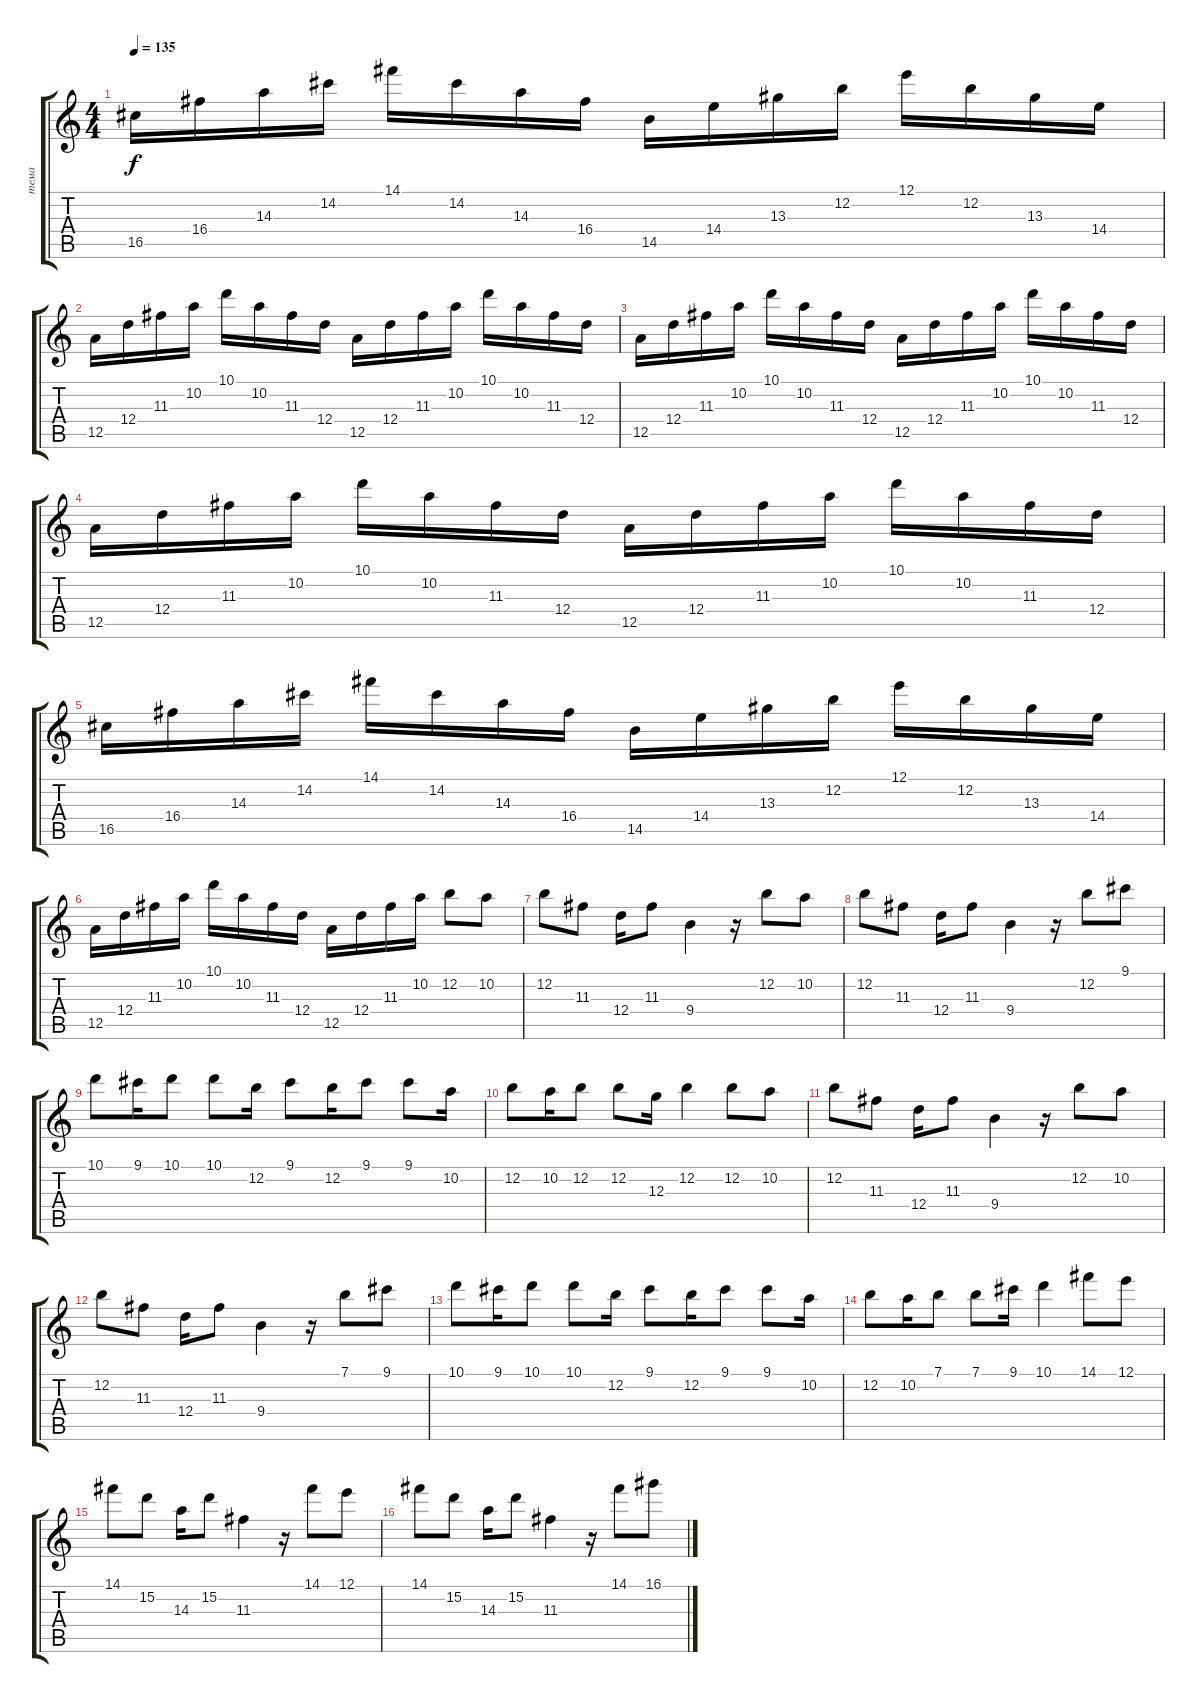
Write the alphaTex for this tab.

\track ("тема" "тема") {instrument overdrivenguitar}
\staff {score tabs}
\tuning (E4 B3 G3 D3 A2 E2) {hide}
\ts (4 4)
\tempo 135
\clef g2
\ks c
16.5.16{dy f} 16.4.16 14.3.16 14.2.16 14.1.16 14.2.16 14.3.16 16.4.16 14.5.16 14.4.16 13.3.16 12.2.16 12.1.16 12.2.16 13.3.16 14.4.16 |
12.5.16 12.4.16 11.3.16 10.2.16 10.1.16 10.2.16 11.3.16 12.4.16 12.5.16 12.4.16 11.3.16 10.2.16 10.1.16 10.2.16 11.3.16 12.4.16 |
12.5.16 12.4.16 11.3.16 10.2.16 10.1.16 10.2.16 11.3.16 12.4.16 12.5.16 12.4.16 11.3.16 10.2.16 10.1.16 10.2.16 11.3.16 12.4.16 |
12.5.16 12.4.16 11.3.16 10.2.16 10.1.16 10.2.16 11.3.16 12.4.16 12.5.16 12.4.16 11.3.16 10.2.16 10.1.16 10.2.16 11.3.16 12.4.16 |
16.5.16 16.4.16 14.3.16 14.2.16 14.1.16 14.2.16 14.3.16 16.4.16 14.5.16 14.4.16 13.3.16 12.2.16 12.1.16 12.2.16 13.3.16 14.4.16 |
12.5.16 12.4.16 11.3.16 10.2.16 10.1.16 10.2.16 11.3.16 12.4.16 12.5.16 12.4.16 11.3.16 10.2.16 12.2.8 10.2.8 |
12.2.8 11.3.8 12.4.16 11.3.8 9.4.4 r.16 12.2.8 10.2.8 |
12.2.8 11.3.8 12.4.16 11.3.8 9.4.4 r.16 12.2.8 9.1.8 |
10.1.8 9.1.16 10.1.8 10.1.8 12.2.16 9.1.8 12.2.16 9.1.8 9.1.8 10.2.16 |
12.2.8 10.2.16 12.2.8 12.2.8 12.3.16 12.2.4 12.2.8 10.2.8 |
12.2.8 11.3.8 12.4.16 11.3.8 9.4.4 r.16 12.2.8 10.2.8 |
12.2.8 11.3.8 12.4.16 11.3.8 9.4.4 r.16 7.1.8 9.1.8 |
10.1.8 9.1.16 10.1.8 10.1.8 12.2.16 9.1.8 12.2.16 9.1.8 9.1.8 10.2.16 |
12.2.8 10.2.16 7.1.8 7.1.8 9.1.16 10.1.4 14.1.8 12.1.8 |
14.1.8 15.2.8 14.3.16 15.2.8 11.3.4 r.16 14.1.8 12.1.8 |
14.1.8 15.2.8 14.3.16 15.2.8 11.3.4 r.16 14.1.8 16.1.8
